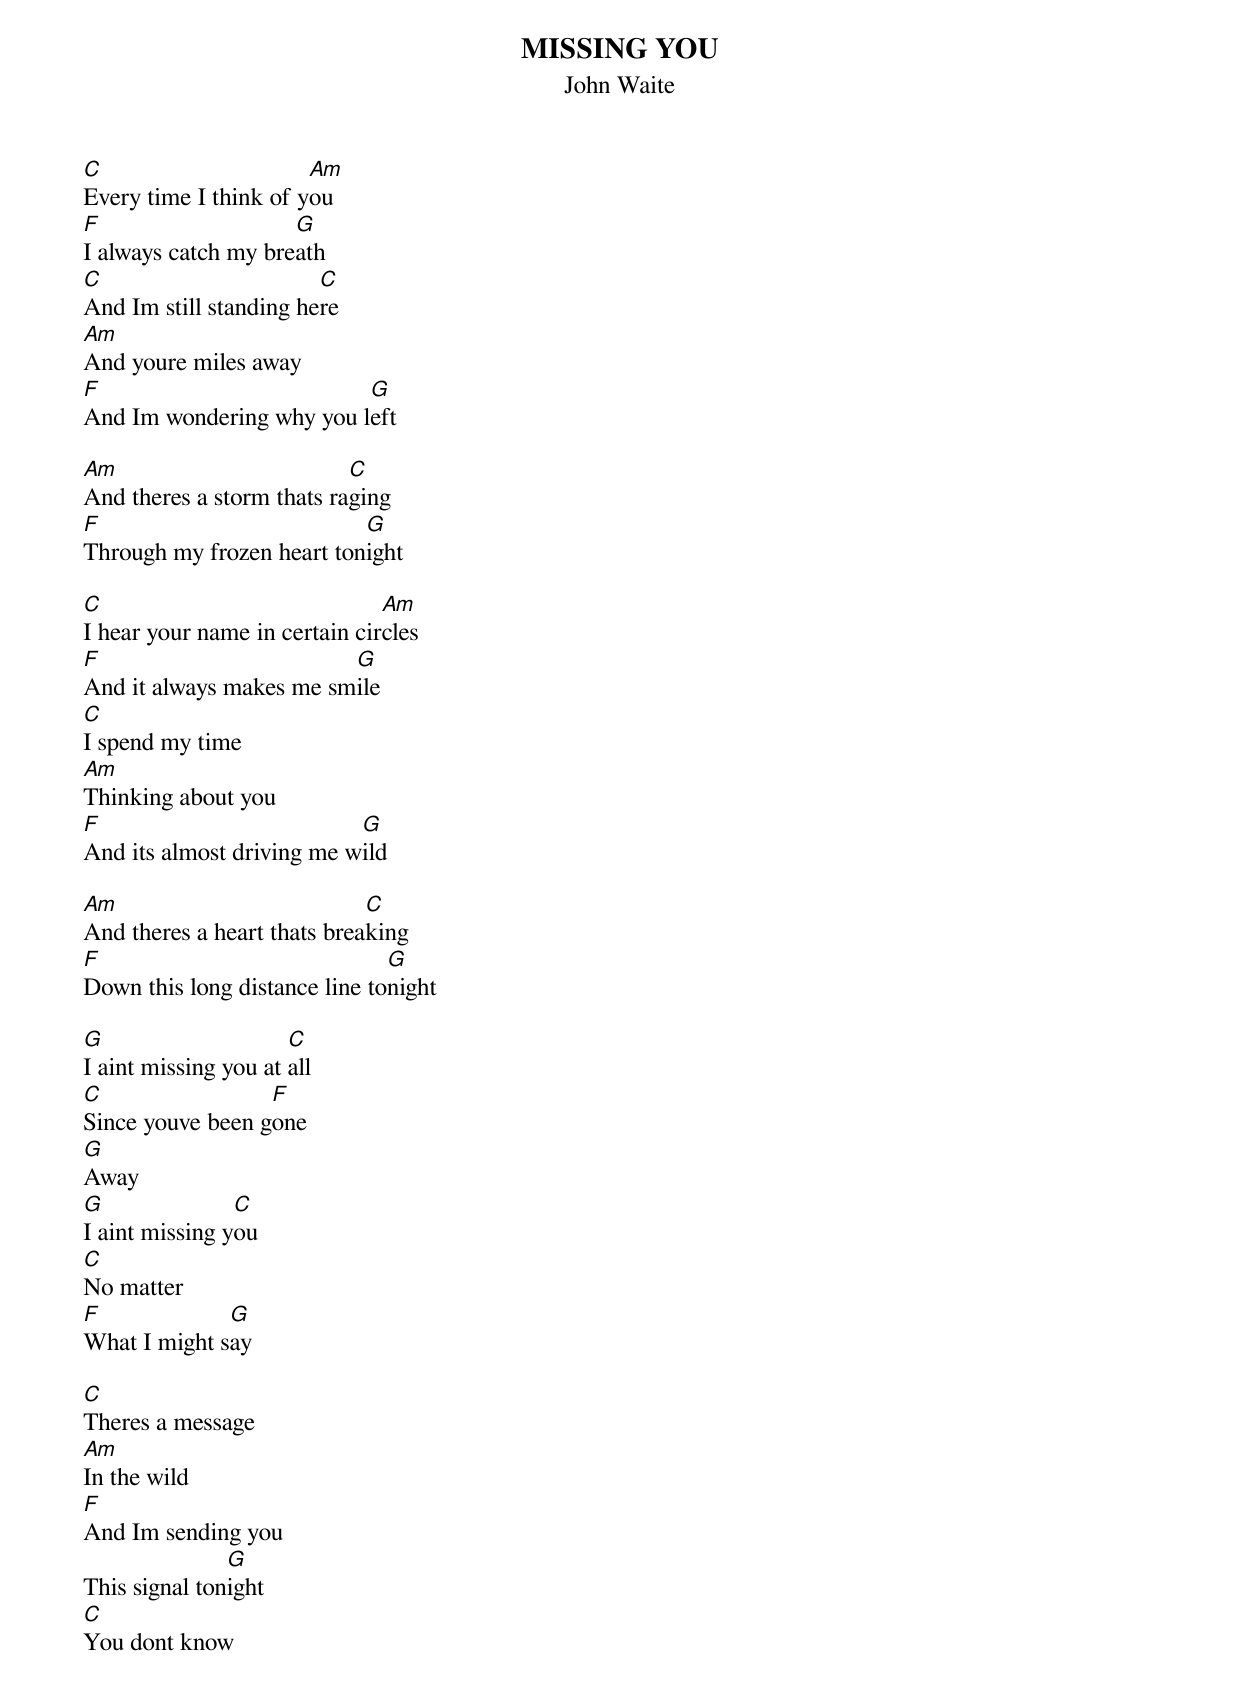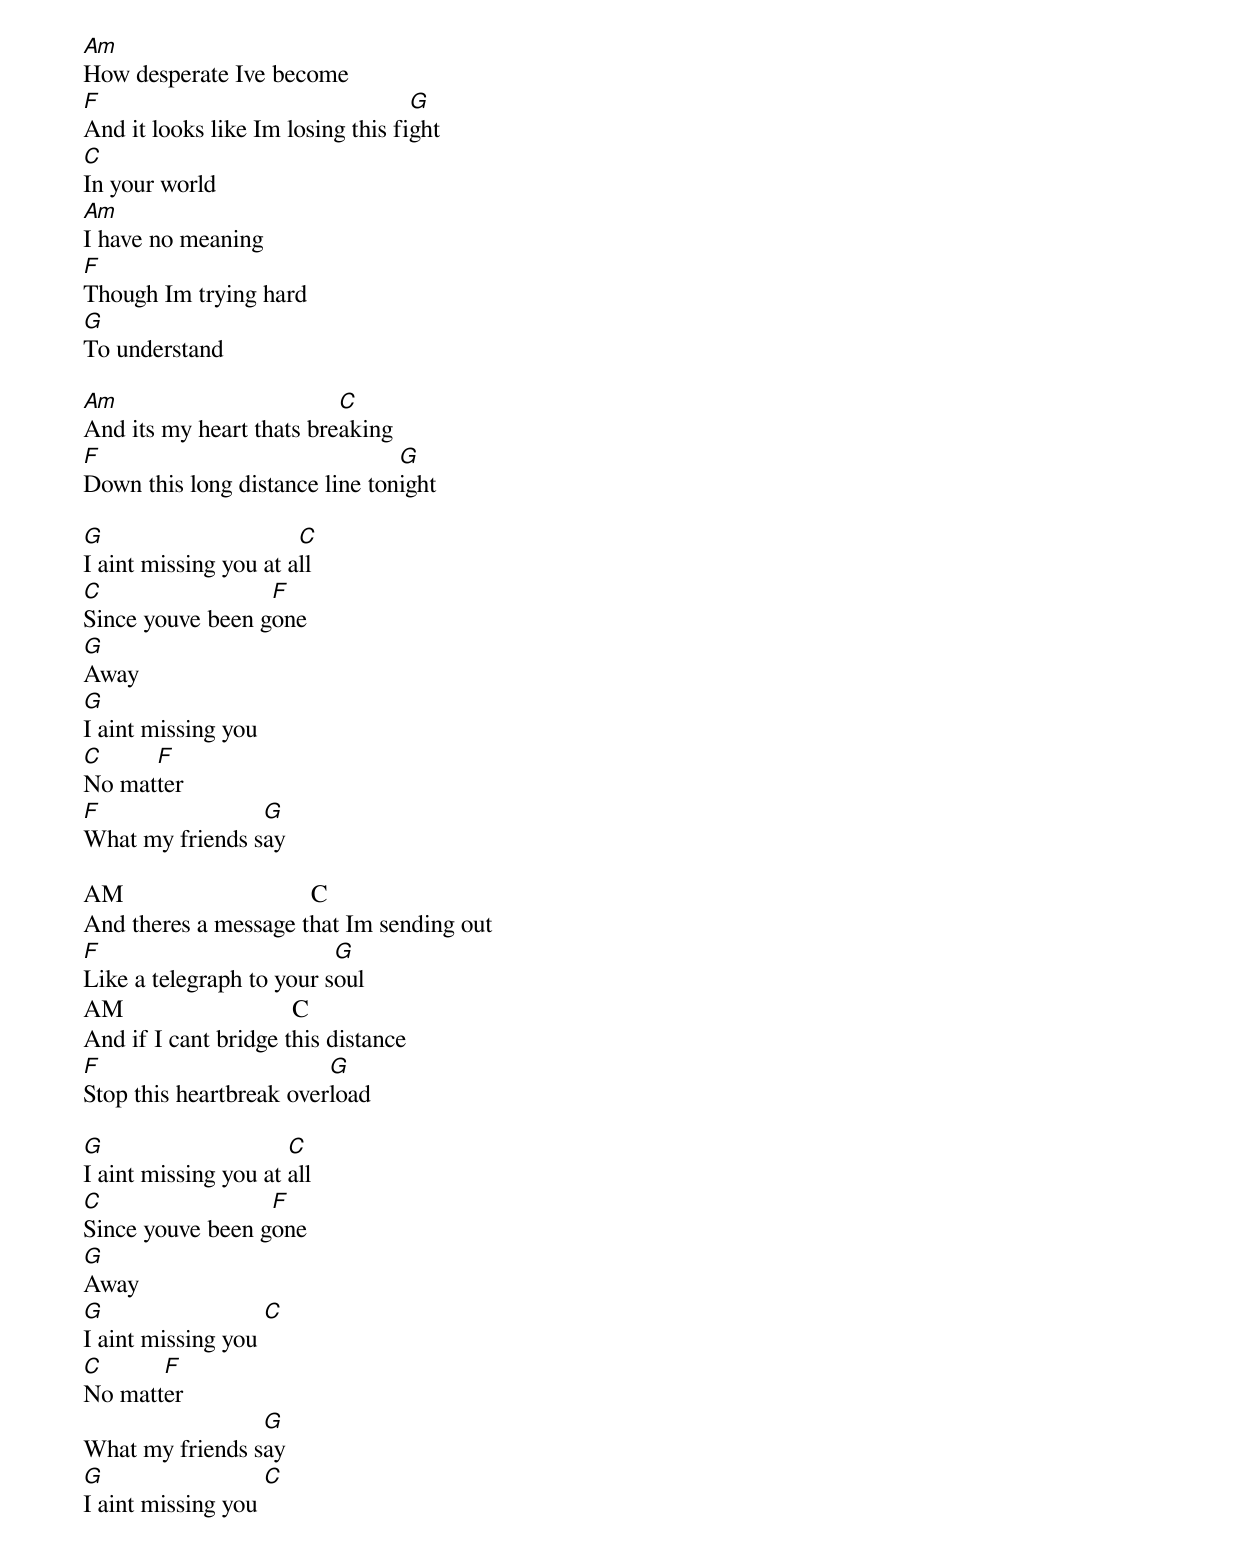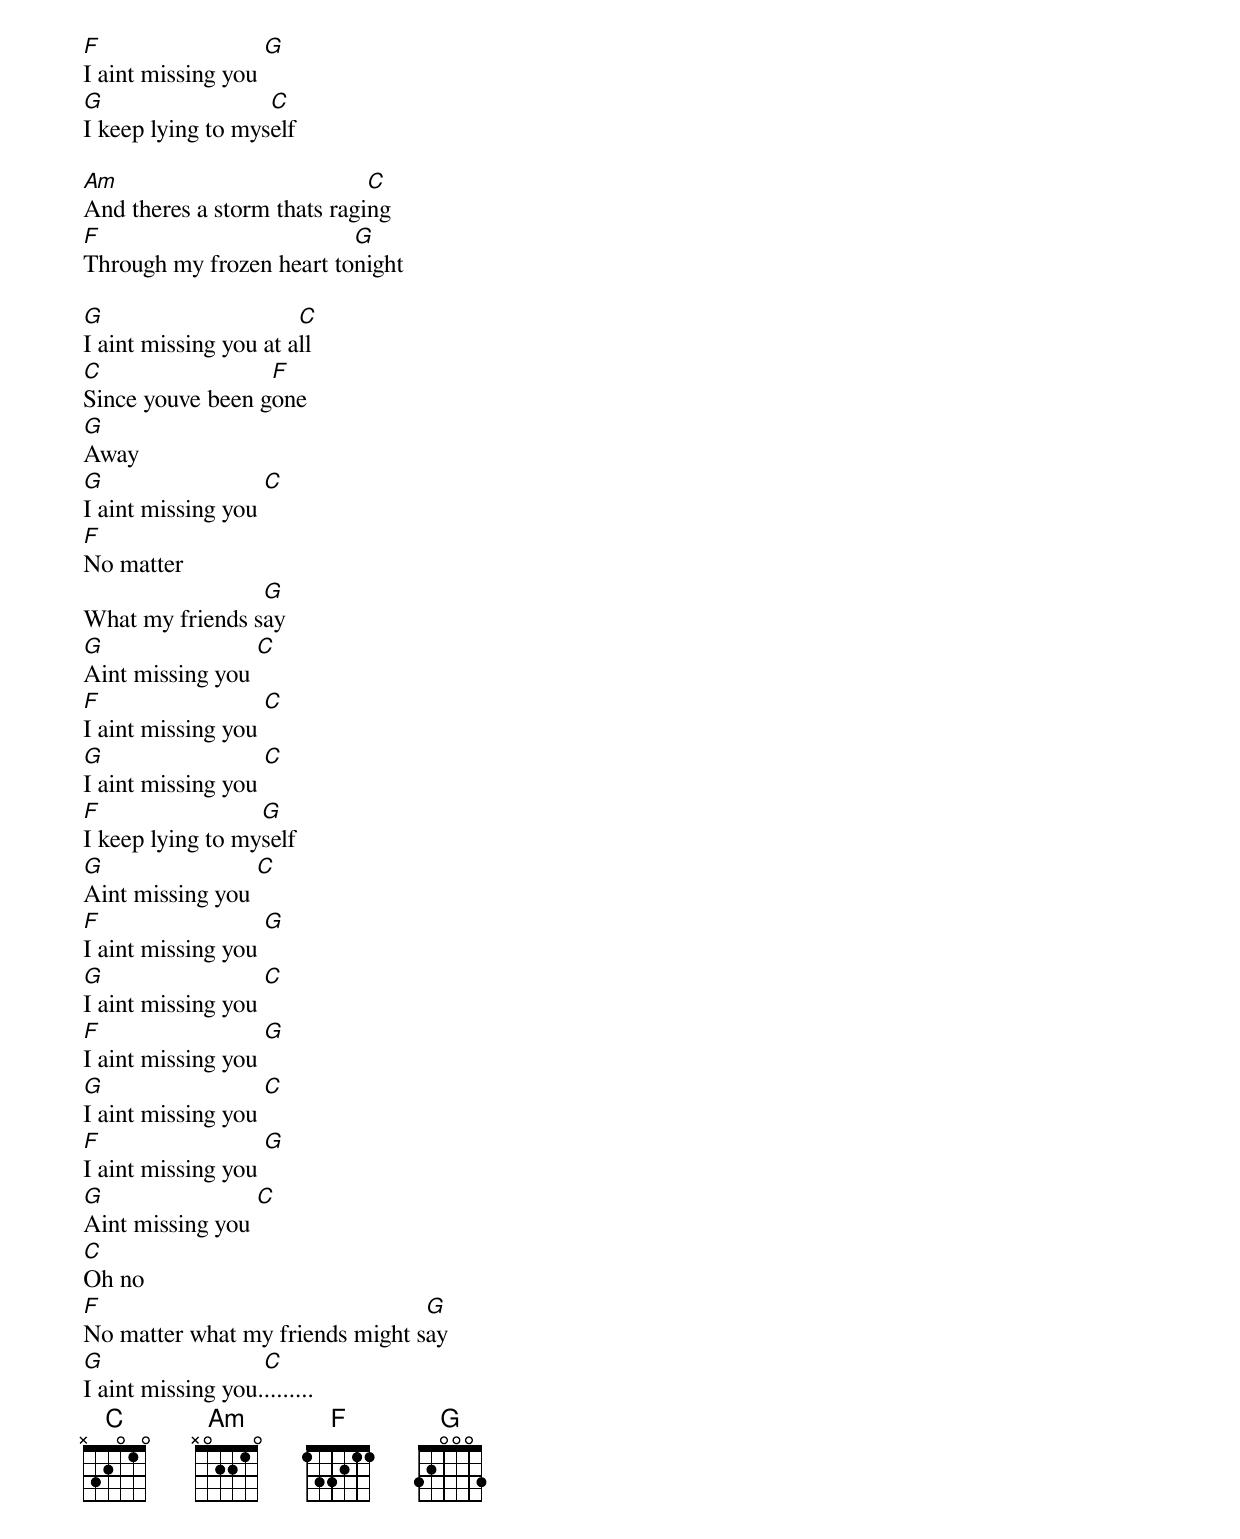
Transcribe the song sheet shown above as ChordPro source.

{title: MISSING YOU}
{subtitle: John Waite}

[C]Every time I think of y[Am]ou
[F]I always catch my bre[G]ath
[C]And Im still standing he[C]re
[Am]And youre miles away
[F]And Im wondering why you l[G]eft

[Am]And theres a storm thats ra[C]ging
[F]Through my frozen heart ton[G]ight

[C]I hear your name in certain cir[Am]cles
[F]And it always makes me sm[G]ile
[C]I spend my time
[Am]Thinking about you
[F]And its almost driving me w[G]ild

[Am]And theres a heart thats brea[C]king
[F]Down this long distance line to[G]night

[G]I aint missing you at [C]all
[C]Since youve been g[F]one
[G]Away
[G]I aint missing y[C]ou
[C]No matter
[F]What I might s[G]ay

[C]Theres a message
[Am]In the wild
[F]And Im sending you
This signal ton[G]ight
[C]You dont know
[Am]How desperate Ive become
[F]And it looks like Im losing this fi[G]ght
[C]In your world
[Am]I have no meaning
[F]Though Im trying hard
[G]To understand

[Am]And its my heart thats bre[C]aking
[F]Down this long distance line ton[G]ight

[G]I aint missing you at a[C]ll
[C]Since youve been g[F]one
[G]Away
[G]I aint missing you
[C]No mat[F]ter
[F]What my friends s[G]ay

AM                              C
And theres a message that Im sending out
[F]Like a telegraph to your s[G]oul
AM                           C
And if I cant bridge this distance
[F]Stop this heartbreak over[G]load

[G]I aint missing you at [C]all
[C]Since youve been g[F]one
[G]Away
[G]I aint missing you [C]
[C]No matt[F]er
What my friends s[G]ay
[G]I aint missing you [C]
[F]I aint missing you [G]
[G]I keep lying to mys[C]elf

[Am]And theres a storm thats ragi[C]ng
[F]Through my frozen heart to[G]night

[G]I aint missing you at a[C]ll
[C]Since youve been g[F]one
[G]Away
[G]I aint missing you [C]
[F]No matter
What my friends s[G]ay
[G]Aint missing you [C]
[F]I aint missing you [C]
[G]I aint missing you [C]
[F]I keep lying to my[G]self
[G]Aint missing you [C]
[F]I aint missing you [G]
[G]I aint missing you [C]
[F]I aint missing you [G]
[G]I aint missing you [C]
[F]I aint missing you [G]
[G]Aint missing you [C]
[C]Oh no
[F]No matter what my friends might s[G]ay
[G]I aint missing you.[C]........
